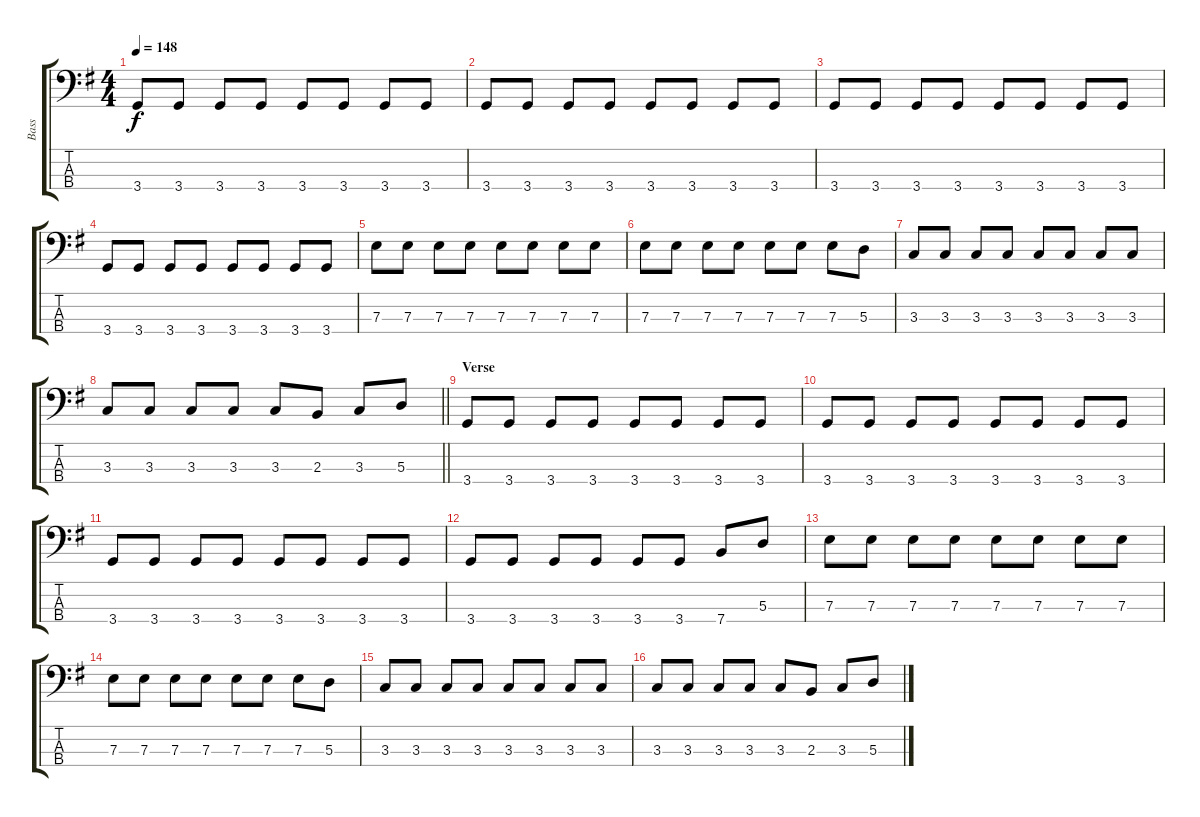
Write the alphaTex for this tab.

\track ("Bass" "Bass") {instrument electricbassfinger}
\staff {score tabs}
\tuning (G2 D2 A1 E1) {hide}
\ts (4 4)
\tempo 148
\clef f4
\ks g
3.4.8{dy f instrument electricbassfinger} 3.4.8 3.4.8 3.4.8 3.4.8 3.4.8 3.4.8 3.4.8 |
3.4.8 3.4.8 3.4.8 3.4.8 3.4.8 3.4.8 3.4.8 3.4.8 |
3.4.8 3.4.8 3.4.8 3.4.8 3.4.8 3.4.8 3.4.8 3.4.8 |
3.4.8 3.4.8 3.4.8 3.4.8 3.4.8 3.4.8 3.4.8 3.4.8 |
7.3.8 7.3.8 7.3.8 7.3.8 7.3.8 7.3.8 7.3.8 7.3.8 |
7.3.8 7.3.8 7.3.8 7.3.8 7.3.8 7.3.8 7.3.8 5.3.8 |
3.3.8 3.3.8 3.3.8 3.3.8 3.3.8 3.3.8 3.3.8 3.3.8 |
\barLineRight lightlight
3.3.8 3.3.8 3.3.8 3.3.8 3.3.8 2.3.8 3.3.8 5.3.8 |
\section ("" "Verse")
3.4.8 3.4.8 3.4.8 3.4.8 3.4.8 3.4.8 3.4.8 3.4.8 |
3.4.8 3.4.8 3.4.8 3.4.8 3.4.8 3.4.8 3.4.8 3.4.8 |
3.4.8 3.4.8 3.4.8 3.4.8 3.4.8 3.4.8 3.4.8 3.4.8 |
3.4.8 3.4.8 3.4.8 3.4.8 3.4.8 3.4.8 7.4.8 5.3.8 |
7.3.8 7.3.8 7.3.8 7.3.8 7.3.8 7.3.8 7.3.8 7.3.8 |
7.3.8 7.3.8 7.3.8 7.3.8 7.3.8 7.3.8 7.3.8 5.3.8 |
3.3.8 3.3.8 3.3.8 3.3.8 3.3.8 3.3.8 3.3.8 3.3.8 |
3.3.8 3.3.8 3.3.8 3.3.8 3.3.8 2.3.8 3.3.8 5.3.8
